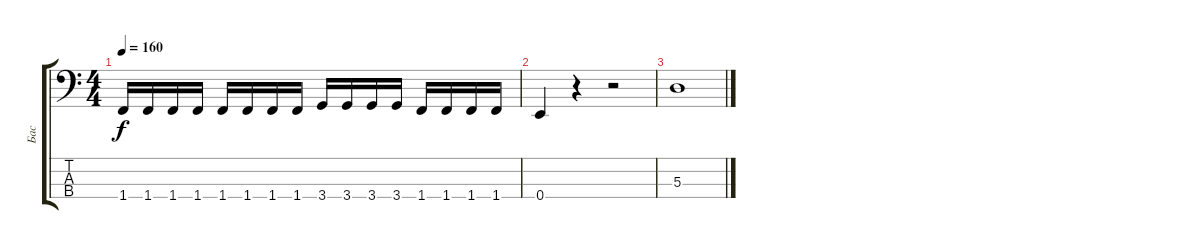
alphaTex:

\track ("Бас" "Бас") {instrument electricbassfinger}
\staff {score tabs}
\tuning (G2 D2 A1 E1) {hide}
\ts (4 4)
\tempo 160
\clef f4
\ks c
1.4.16{dy f} 1.4.16 1.4.16 1.4.16 1.4.16 1.4.16 1.4.16 1.4.16 3.4.16 3.4.16 3.4.16 3.4.16 1.4.16 1.4.16 1.4.16 1.4.16 |
0.4.4 r.4 r.2 |
5.3.1
